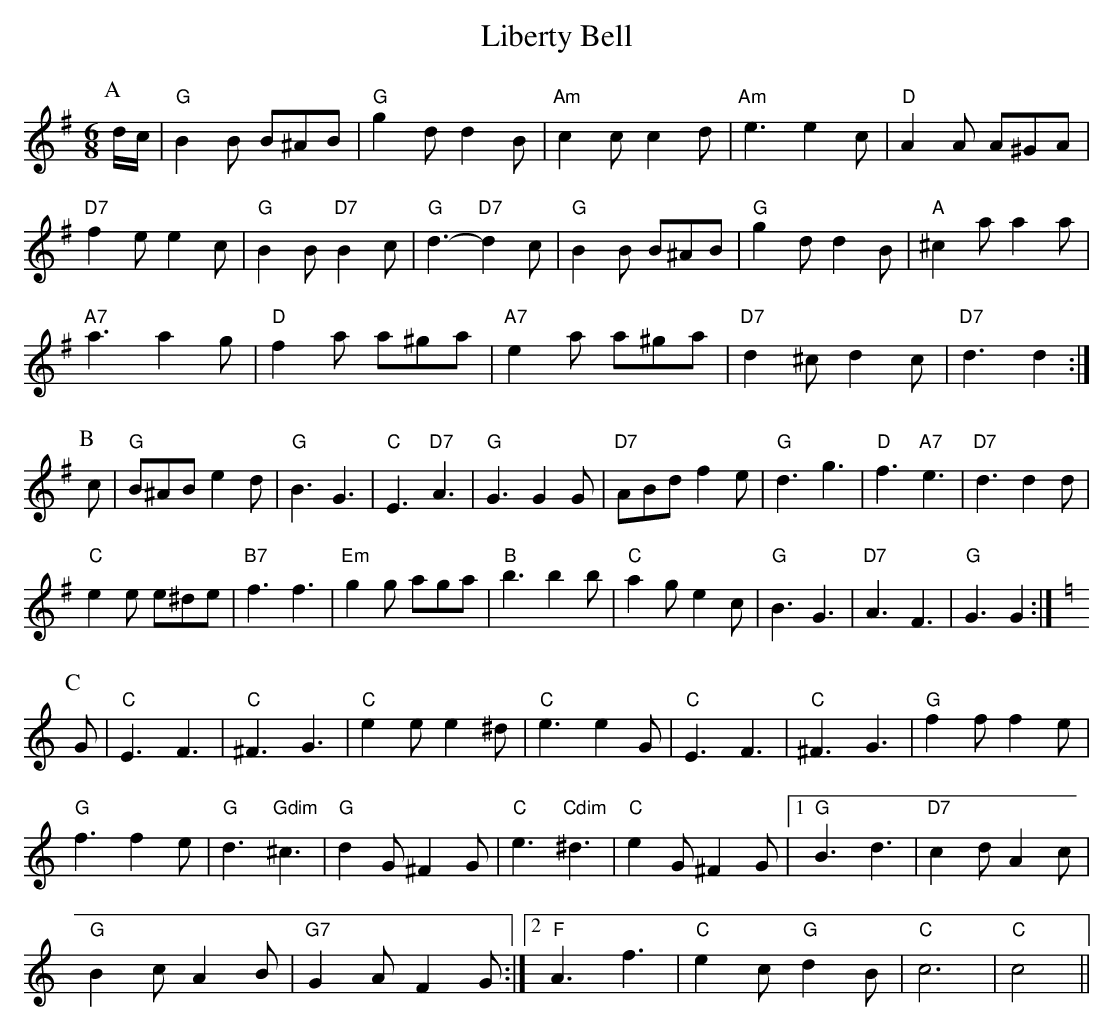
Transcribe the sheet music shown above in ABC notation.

X:1
T:Liberty Bell
M:6/8
K:G
P:A
d/2c/2|"G"B2B B^AB|"G"g2d d2B|"Am"c2c c2d|"Am"e3 e2c|"D"A2A A^GA|
"D7"f2e e2c|"G"B2B "D7"B2c|"G"d3 -"D7"d2c|"G"B2B B^AB|"G"g2d d2B|"A"^c2a a2a|
"A7"a3 a2g|"D"f2a a^ga|"A7"e2a a^ga|"D7"d2^c d2c|"D7"d3 d2:|
P:B
c|"G"B^AB e2d|"G"B3 G3|"C"E3 "D7"A3|"G"G3 G2G|"D7"ABd f2e|"G"d3 g3|\
"D"f3 "A7"e3|"D7"d3 d2d|
"C"e2e e^de|"B7"f3 f3|"Em"g2g aga|"B"b3 b2b|"C"a2g e2c|"G"B3 G3|"D7"A3 F3|\
"G"G3 G2:|
K:C
P:C
G|"C"E3 F3|"C"^F3 G3|"C"e2e e2^d|"C"e3 e2G|"C"E3 F3|"C"^F3 G3|"G"f2f f2e|
"G"f3 f2e|"G"d3 "Gdim"^c3|"G"d2G ^F2G|"C"e3 "Cdim"^d3|"C"e2G ^F2G|1"G"B3 d3|\
"D7"c2d A2c|
"G"B2c A2B|"G7"G2A F2G:|2"F"A3 f3|"C"e2c "G"d2B|"C"c6|"C"c4||
